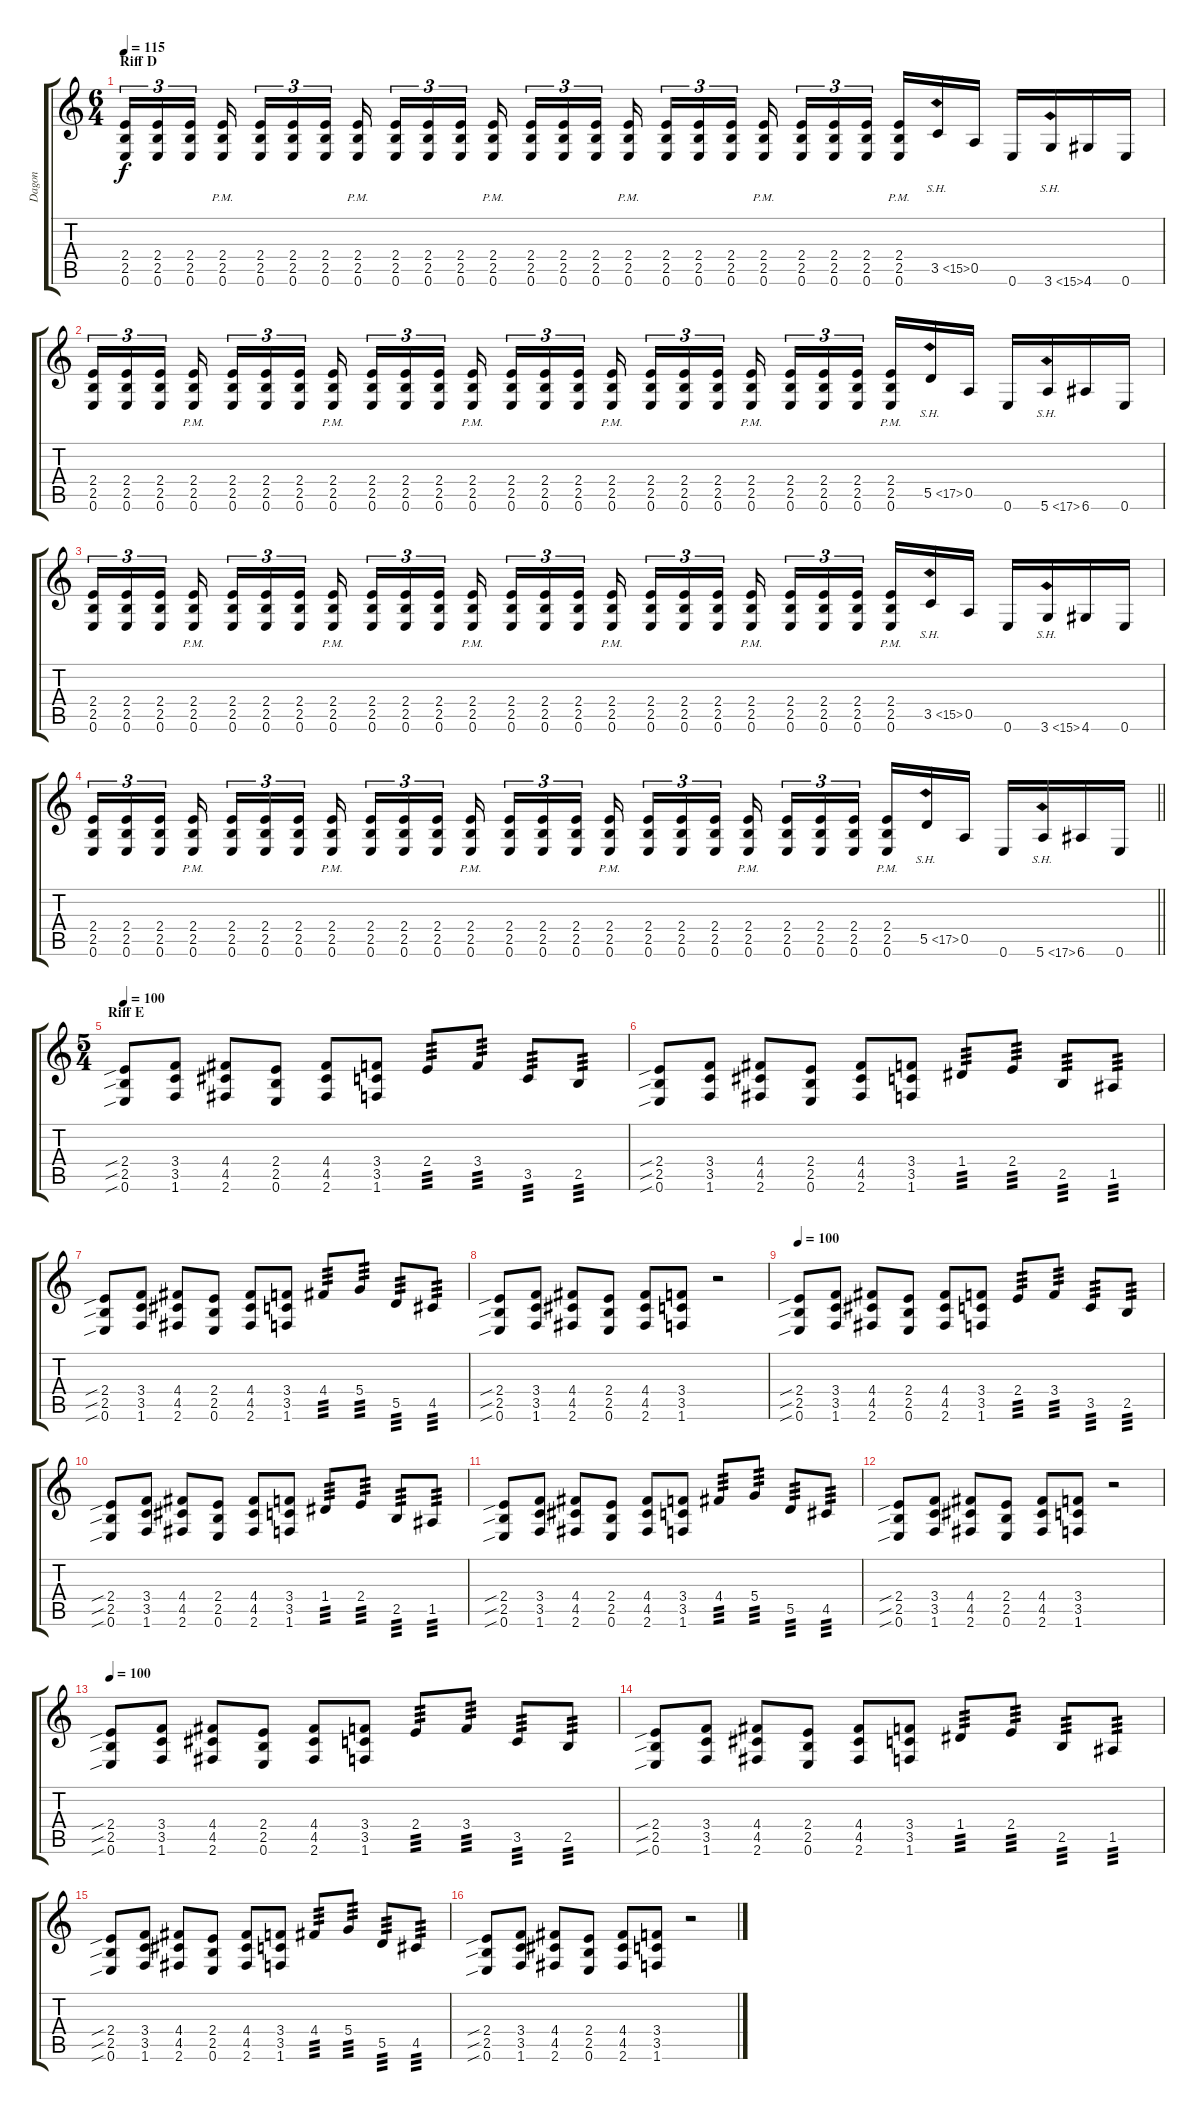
\track ("Dagon" "Dagon") {instrument distortionguitar}
\staff {score tabs}
\tuning (E4 B3 G3 D3 A2 E2) {hide}
\ts (6 4)
\section ("" "Riff D")
\tempo 115
\clef g2
\ks c
(2.4 2.5 0.6).16{tu (3 2) dy f} (2.4 2.5 0.6).16{tu (3 2)} (2.4 2.5 0.6).16{tu (3 2) beam splitsecondary} (2.4{pm} 2.5{pm} 0.6{pm}).16{beam splitsecondary} (2.4 2.5 0.6).16{tu (3 2)} (2.4 2.5 0.6).16{tu (3 2)} (2.4 2.5 0.6).16{tu (3 2) beam splitsecondary} (2.4{pm} 2.5{pm} 0.6{pm}).16{beam splitsecondary} (2.4 2.5 0.6).16{tu (3 2)} (2.4 2.5 0.6).16{tu (3 2)} (2.4 2.5 0.6).16{tu (3 2) beam splitsecondary} (2.4{pm} 2.5{pm} 0.6{pm}).16{beam splitsecondary} (2.4 2.5 0.6).16{tu (3 2)} (2.4 2.5 0.6).16{tu (3 2)} (2.4 2.5 0.6).16{tu (3 2) beam splitsecondary} (2.4{pm} 2.5{pm} 0.6{pm}).16 (2.4 2.5 0.6).16{tu (3 2)} (2.4 2.5 0.6).16{tu (3 2)} (2.4 2.5 0.6).16{tu (3 2) beam splitsecondary} (2.4{pm} 2.5{pm} 0.6{pm}).16{beam splitsecondary} (2.4 2.5 0.6).16{tu (3 2)} (2.4 2.5 0.6).16{tu (3 2)} (2.4 2.5 0.6).16{tu (3 2) beam splitsecondary} (2.4{pm} 2.5{pm} 0.6{pm}).16 3.5{sh 12}.16 0.5.16 0.6.16 3.6{sh 12}.16 4.6.16 0.6.16 |
(2.4 2.5 0.6).16{tu (3 2)} (2.4 2.5 0.6).16{tu (3 2)} (2.4 2.5 0.6).16{tu (3 2) beam splitsecondary} (2.4{pm} 2.5{pm} 0.6{pm}).16{beam splitsecondary} (2.4 2.5 0.6).16{tu (3 2)} (2.4 2.5 0.6).16{tu (3 2)} (2.4 2.5 0.6).16{tu (3 2) beam splitsecondary} (2.4{pm} 2.5{pm} 0.6{pm}).16{beam splitsecondary} (2.4 2.5 0.6).16{tu (3 2)} (2.4 2.5 0.6).16{tu (3 2)} (2.4 2.5 0.6).16{tu (3 2) beam splitsecondary} (2.4{pm} 2.5{pm} 0.6{pm}).16{beam splitsecondary} (2.4 2.5 0.6).16{tu (3 2)} (2.4 2.5 0.6).16{tu (3 2)} (2.4 2.5 0.6).16{tu (3 2) beam splitsecondary} (2.4{pm} 2.5{pm} 0.6{pm}).16 (2.4 2.5 0.6).16{tu (3 2)} (2.4 2.5 0.6).16{tu (3 2)} (2.4 2.5 0.6).16{tu (3 2) beam splitsecondary} (2.4{pm} 2.5{pm} 0.6{pm}).16{beam splitsecondary} (2.4 2.5 0.6).16{tu (3 2)} (2.4 2.5 0.6).16{tu (3 2)} (2.4 2.5 0.6).16{tu (3 2) beam splitsecondary} (2.4{pm} 2.5{pm} 0.6{pm}).16 5.5{sh 12}.16 0.5.16 0.6.16 5.6{sh 12}.16 6.6.16 0.6.16 |
(2.4 2.5 0.6).16{tu (3 2)} (2.4 2.5 0.6).16{tu (3 2)} (2.4 2.5 0.6).16{tu (3 2) beam splitsecondary} (2.4{pm} 2.5{pm} 0.6{pm}).16{beam splitsecondary} (2.4 2.5 0.6).16{tu (3 2)} (2.4 2.5 0.6).16{tu (3 2)} (2.4 2.5 0.6).16{tu (3 2) beam splitsecondary} (2.4{pm} 2.5{pm} 0.6{pm}).16{beam splitsecondary} (2.4 2.5 0.6).16{tu (3 2)} (2.4 2.5 0.6).16{tu (3 2)} (2.4 2.5 0.6).16{tu (3 2) beam splitsecondary} (2.4{pm} 2.5{pm} 0.6{pm}).16{beam splitsecondary} (2.4 2.5 0.6).16{tu (3 2)} (2.4 2.5 0.6).16{tu (3 2)} (2.4 2.5 0.6).16{tu (3 2) beam splitsecondary} (2.4{pm} 2.5{pm} 0.6{pm}).16 (2.4 2.5 0.6).16{tu (3 2)} (2.4 2.5 0.6).16{tu (3 2)} (2.4 2.5 0.6).16{tu (3 2) beam splitsecondary} (2.4{pm} 2.5{pm} 0.6{pm}).16{beam splitsecondary} (2.4 2.5 0.6).16{tu (3 2)} (2.4 2.5 0.6).16{tu (3 2)} (2.4 2.5 0.6).16{tu (3 2) beam splitsecondary} (2.4{pm} 2.5{pm} 0.6{pm}).16 3.5{sh 12}.16 0.5.16 0.6.16 3.6{sh 12}.16 4.6.16 0.6.16 |
\barLineRight lightlight
(2.4 2.5 0.6).16{tu (3 2)} (2.4 2.5 0.6).16{tu (3 2)} (2.4 2.5 0.6).16{tu (3 2) beam splitsecondary} (2.4{pm} 2.5{pm} 0.6{pm}).16{beam splitsecondary} (2.4 2.5 0.6).16{tu (3 2)} (2.4 2.5 0.6).16{tu (3 2)} (2.4 2.5 0.6).16{tu (3 2) beam splitsecondary} (2.4{pm} 2.5{pm} 0.6{pm}).16{beam splitsecondary} (2.4 2.5 0.6).16{tu (3 2)} (2.4 2.5 0.6).16{tu (3 2)} (2.4 2.5 0.6).16{tu (3 2) beam splitsecondary} (2.4{pm} 2.5{pm} 0.6{pm}).16{beam splitsecondary} (2.4 2.5 0.6).16{tu (3 2)} (2.4 2.5 0.6).16{tu (3 2)} (2.4 2.5 0.6).16{tu (3 2) beam splitsecondary} (2.4{pm} 2.5{pm} 0.6{pm}).16 (2.4 2.5 0.6).16{tu (3 2)} (2.4 2.5 0.6).16{tu (3 2)} (2.4 2.5 0.6).16{tu (3 2) beam splitsecondary} (2.4{pm} 2.5{pm} 0.6{pm}).16{beam splitsecondary} (2.4 2.5 0.6).16{tu (3 2)} (2.4 2.5 0.6).16{tu (3 2)} (2.4 2.5 0.6).16{tu (3 2) beam splitsecondary} (2.4{pm} 2.5{pm} 0.6{pm}).16 5.5{sh 12}.16 0.5.16 0.6.16 5.6{sh 12}.16 6.6.16 0.6.16 |
\ts (5 4)
\section ("" "Riff E")
\tempo 100
(2.4{sib} 2.5{sib} 0.6{sib}).8 (3.4 3.5 1.6).8 (4.4 4.5 2.6).8 (2.4 2.5 0.6).8 (4.4 4.5 2.6).8 (3.4 3.5 1.6).8 2.4.8{tp 3} 3.4.8{tp 3} 3.5.8{tp 3} 2.5.8{tp 3} |
(2.4{sib} 2.5{sib} 0.6{sib}).8 (3.4 3.5 1.6).8 (4.4 4.5 2.6).8 (2.4 2.5 0.6).8 (4.4 4.5 2.6).8 (3.4 3.5 1.6).8 1.4.8{tp 3} 2.4.8{tp 3} 2.5.8{tp 3} 1.5.8{tp 3} |
(2.4{sib} 2.5{sib} 0.6{sib}).8 (3.4 3.5 1.6).8 (4.4 4.5 2.6).8 (2.4 2.5 0.6).8 (4.4 4.5 2.6).8 (3.4 3.5 1.6).8 4.4.8{tp 3} 5.4.8{tp 3} 5.5.8{tp 3} 4.5.8{tp 3} |
(2.4{sib} 2.5{sib} 0.6{sib}).8 (3.4 3.5 1.6).8 (4.4 4.5 2.6).8 (2.4 2.5 0.6).8 (4.4 4.5 2.6).8 (3.4 3.5 1.6).8 r.2 |
\tempo 100
(2.4{sib} 2.5{sib} 0.6{sib}).8 (3.4 3.5 1.6).8 (4.4 4.5 2.6).8 (2.4 2.5 0.6).8 (4.4 4.5 2.6).8 (3.4 3.5 1.6).8 2.4.8{tp 3} 3.4.8{tp 3} 3.5.8{tp 3} 2.5.8{tp 3} |
(2.4{sib} 2.5{sib} 0.6{sib}).8 (3.4 3.5 1.6).8 (4.4 4.5 2.6).8 (2.4 2.5 0.6).8 (4.4 4.5 2.6).8 (3.4 3.5 1.6).8 1.4.8{tp 3} 2.4.8{tp 3} 2.5.8{tp 3} 1.5.8{tp 3} |
(2.4{sib} 2.5{sib} 0.6{sib}).8 (3.4 3.5 1.6).8 (4.4 4.5 2.6).8 (2.4 2.5 0.6).8 (4.4 4.5 2.6).8 (3.4 3.5 1.6).8 4.4.8{tp 3} 5.4.8{tp 3} 5.5.8{tp 3} 4.5.8{tp 3} |
(2.4{sib} 2.5{sib} 0.6{sib}).8 (3.4 3.5 1.6).8 (4.4 4.5 2.6).8 (2.4 2.5 0.6).8 (4.4 4.5 2.6).8 (3.4 3.5 1.6).8 r.2 |
\tempo 100
(2.4{sib} 2.5{sib} 0.6{sib}).8 (3.4 3.5 1.6).8 (4.4 4.5 2.6).8 (2.4 2.5 0.6).8 (4.4 4.5 2.6).8 (3.4 3.5 1.6).8 2.4.8{tp 3} 3.4.8{tp 3} 3.5.8{tp 3} 2.5.8{tp 3} |
(2.4{sib} 2.5{sib} 0.6{sib}).8 (3.4 3.5 1.6).8 (4.4 4.5 2.6).8 (2.4 2.5 0.6).8 (4.4 4.5 2.6).8 (3.4 3.5 1.6).8 1.4.8{tp 3} 2.4.8{tp 3} 2.5.8{tp 3} 1.5.8{tp 3} |
(2.4{sib} 2.5{sib} 0.6{sib}).8 (3.4 3.5 1.6).8 (4.4 4.5 2.6).8 (2.4 2.5 0.6).8 (4.4 4.5 2.6).8 (3.4 3.5 1.6).8 4.4.8{tp 3} 5.4.8{tp 3} 5.5.8{tp 3} 4.5.8{tp 3} |
(2.4{sib} 2.5{sib} 0.6{sib}).8 (3.4 3.5 1.6).8 (4.4 4.5 2.6).8 (2.4 2.5 0.6).8 (4.4 4.5 2.6).8 (3.4 3.5 1.6).8 r.2
